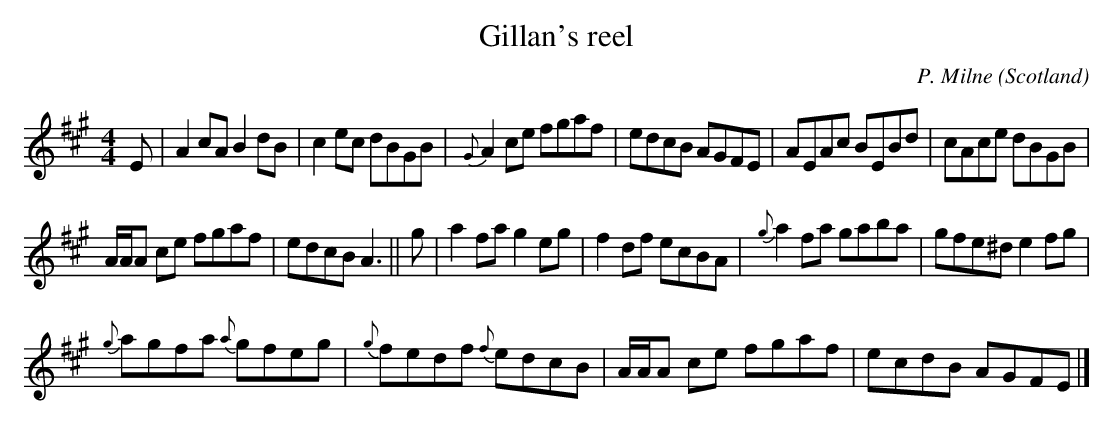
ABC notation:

X:1
T:Gillan's reel
C:P. Milne
M:4/4
O:Scotland
K:A major
E|\
A2cA B2dB|c2ec dBGB|{G}A2 ce fgaf|edcB AGFE|\
AEAc BEBd|cAce dBGB|
A/A/A ce fgaf|edcB A3||\
g |\
a2fa g2eg|f2df ecBA| \
{g}a2fa gaba| gfe^d e2fg|
{g}agfa {a}gfeg|{g}fedf {f}edcB|\
A/A/A ce fgaf|ecdB AGFE|]
